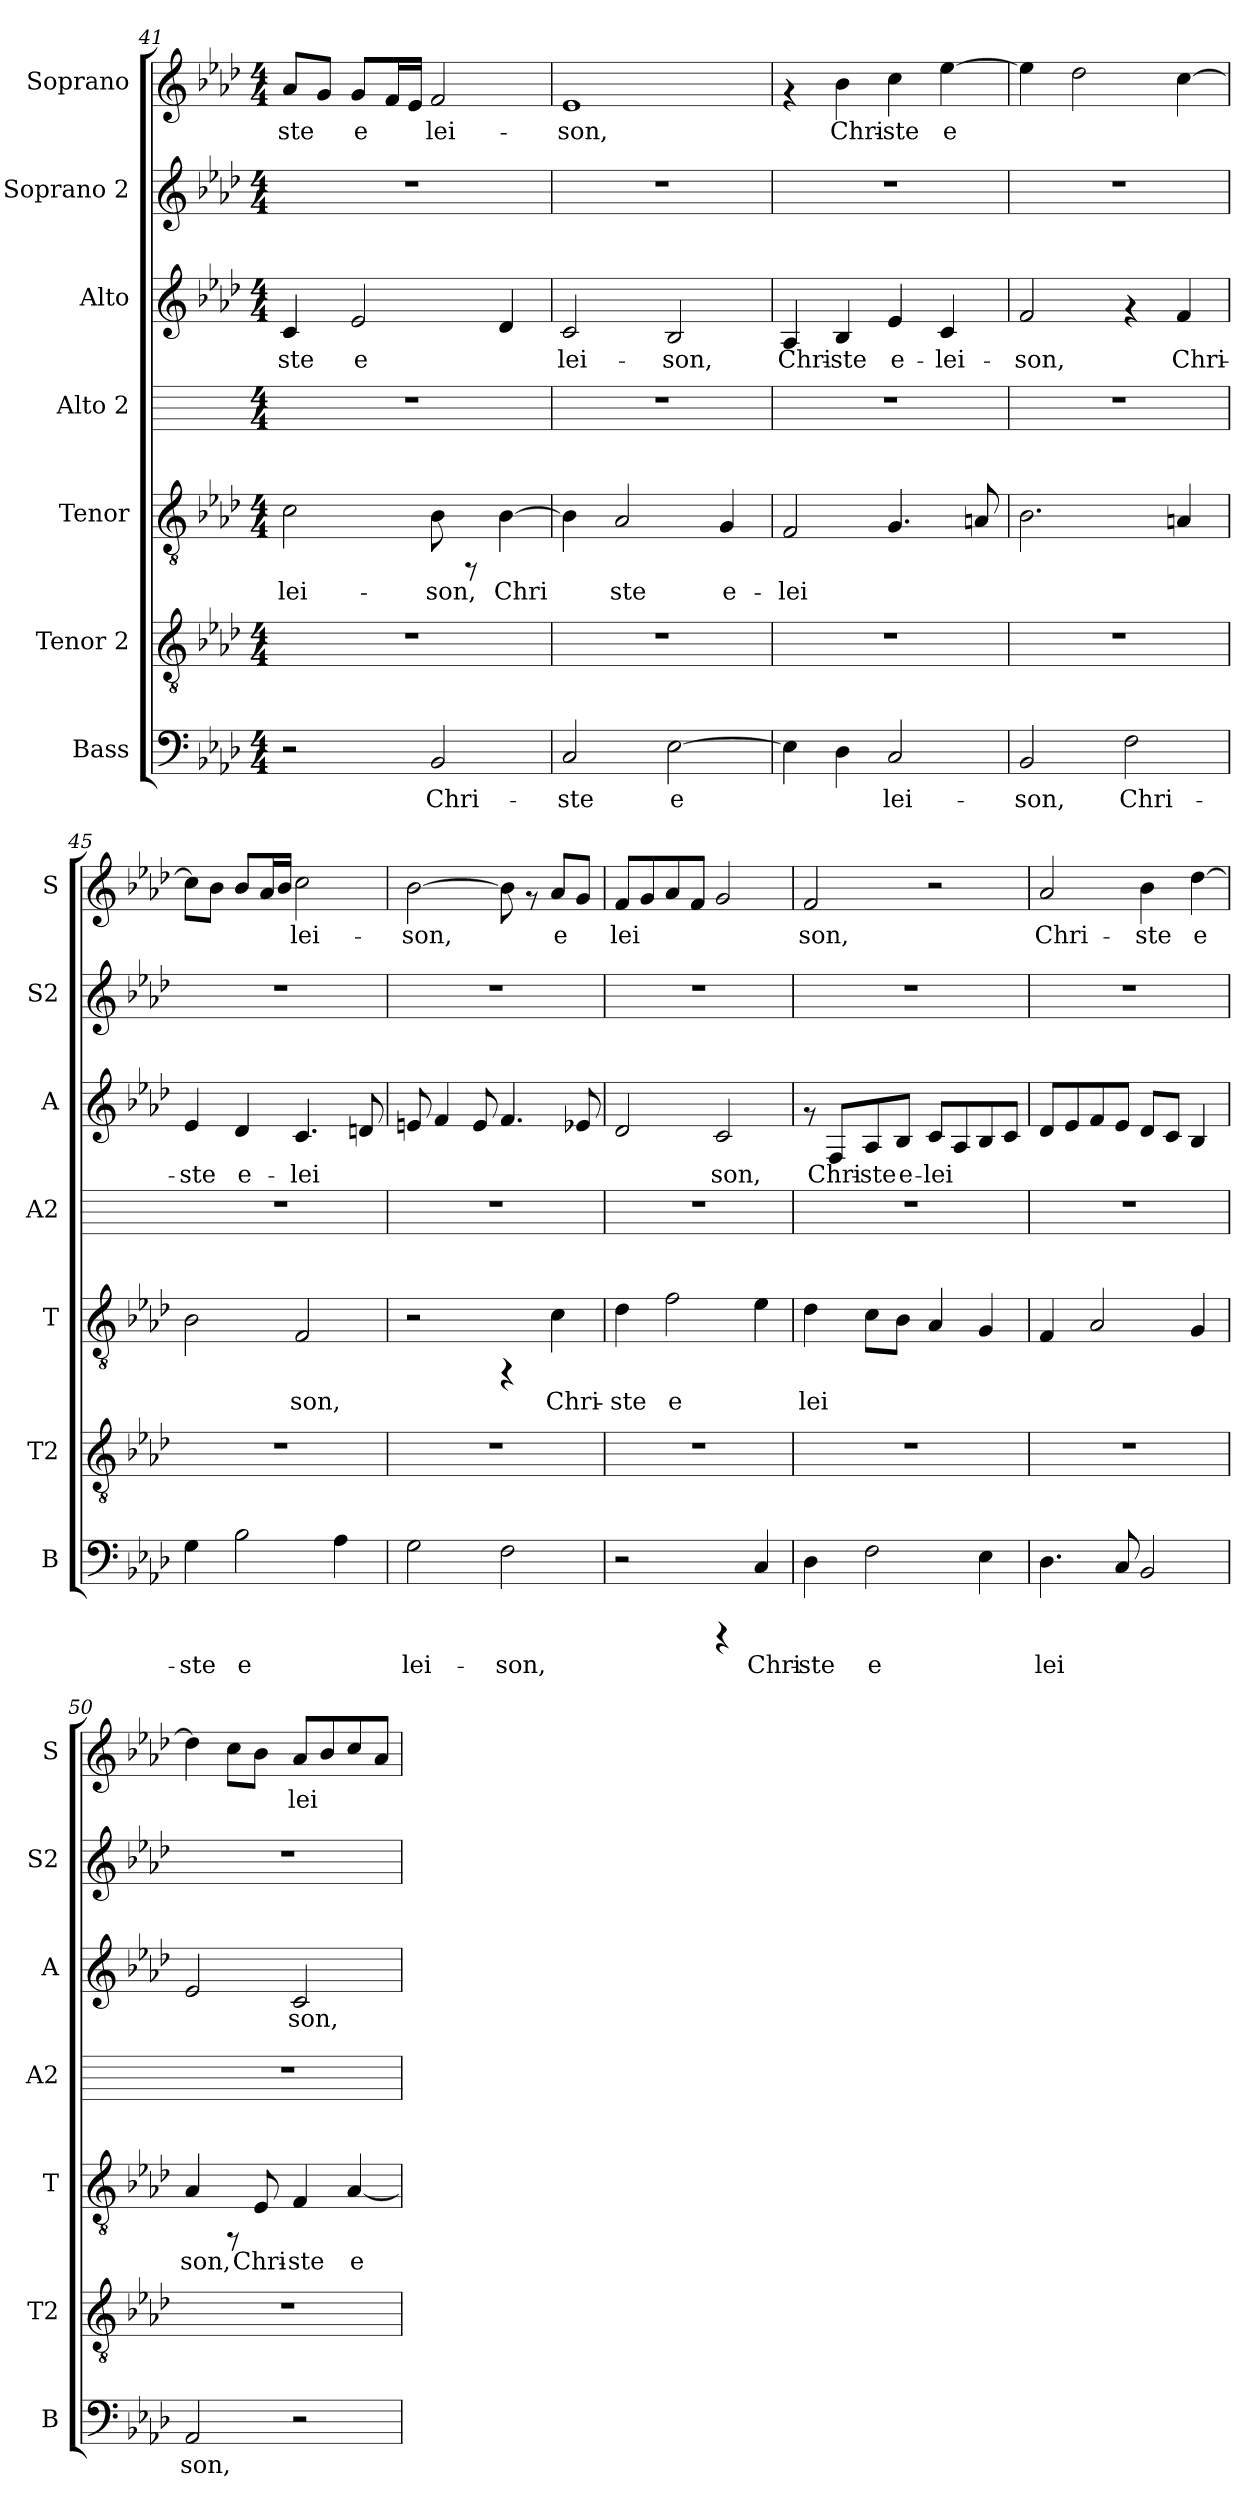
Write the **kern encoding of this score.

**kern	**text	**kern	**kern	**text	**kern	**kern	**text	**kern	**kern	**text
*part7	*part7	*part6	*part5	*part5	*part4	*part3	*part3	*part2	*part1	*part1
*staff7	*staff7	*staff6	*staff5	*staff5	*staff4	*staff3	*staff3	*staff2	*staff1	*staff1
*I"Bass	*	*I"Tenor 2	*I"Tenor	*	*I"Alto 2	*I"Alto	*	*I"Soprano 2	*I"Soprano	*
*I'B	*	*I'T2	*I'T	*	*I'A2	*I'A	*	*I'S2	*I'S	*
*clefF4	*	*clefGv2	*clefGv2	*	*	*clefG2	*	*clefG2	*clefG2	*
*k[b-e-a-d-]	*	*k[b-e-a-d-]	*k[b-e-a-d-]	*	*k[]	*k[b-e-a-d-]	*	*k[b-e-a-d-]	*k[b-e-a-d-]	*
*A-:	*	*A-:	*A-:	*	*C:	*A-:	*	*A-:	*A-:	*
*M4/4	*	*M4/4	*M4/4	*	*M4/4	*M4/4	*	*M4/4	*M4/4	*
=41	=41	=41	=41	=41	=41	=41	=41	=41	=41	=41
!	!	!	!	!LO:LY:b:cj	!	!	!LO:LY:b:cj	!	!	!LO:LY:b:cj
2r	.	1r	2c\	-lei-	1r	4c/	-ste	1r	8a-/L	-ste
!	!	!	!	!	!	!	!	!	!	!LO:LY:b:cj
.	.	.	.	.	.	.	.	.	8g/J	.
!	!	!	!	!	!	!	!LO:LY:b:cj	!	!	!LO:LY:b:cj
.	.	.	.	.	.	2e-/	e-	.	8g/L	e-
!	!	!	!	!	!	!	!	!	!	!LO:LY:b:cj
.	.	.	.	.	.	.	.	.	16f/	--
!	!	!	!	!	!	!	!	!	!	!LO:LY:b:cj
.	.	.	.	.	.	.	.	.	16e-/J	--
!	!LO:LY:b:cj	!	!	!LO:LY:b:cj	!	!	!	!	!	!LO:LY:b:cj
2BB-/	Chri-	.	8B-\	-son,	.	.	.	.	2f/	-lei-
.	.	.	8rFF	.	.	.	.	.	.	.
!	!	!	!	!LO:LY:b:cj	!	!	!LO:LY:b:cj	!	!	!
.	.	.	[>4B-\	Chri-	.	4d-/	--	.	.	.
=42	=42	=42	=42	=42	=42	=42	=42	=42	=42	=42
!	!LO:LY:b:cj	!	!	!LO:LY:b:cj	!	!	!LO:LY:b:cj	!	!	!LO:LY:b:cj
2C/	-ste	1r	4B-\]	--	1r	2c/	-lei-	1r	1e-	-son,
!	!	!	!	!LO:LY:b:cj	!	!	!	!	!	!
.	.	.	2A-/	-ste	.	.	.	.	.	.
!	!LO:LY:b:cj	!	!	!	!	!	!LO:LY:b:cj	!	!	!
[>2E-\	e-	.	.	.	.	2B-/	-son,	.	.	.
!	!	!	!	!LO:LY:b:cj	!	!	!	!	!	!
.	.	.	4G/	e-	.	.	.	.	.	.
=43	=43	=43	=43	=43	=43	=43	=43	=43	=43	=43
!	!LO:LY:b:cj	!	!	!LO:LY:b:cj	!	!	!LO:LY:b:cj	!	!	!
4E-\]	--	1r	2F/	-lei-	1r	4A-/	Chri-	1r	4rf	.
!	!LO:LY:b:cj	!	!	!	!	!	!LO:LY:b:cj	!	!	!LO:LY:b:cj
4D-\	--	.	.	.	.	4B-/	-ste	.	4b-\	Chri-
!	!LO:LY:b:cj	!	!	!LO:LY:b:cj	!	!	!LO:LY:b:cj	!	!	!LO:LY:b:cj
2C/	-lei-	.	4.G/	--	.	4e-/	e-	.	4cc\	-ste
!	!	!	!	!	!	!	!LO:LY:b:cj	!	!	!LO:LY:b:cj
.	.	.	.	.	.	4c/	-lei-	.	[>4ee-\	e-
!	!	!	!	!LO:LY:b:cj	!	!	!	!	!	!
.	.	.	8An/	--	.	.	.	.	.	.
=44	=44	=44	=44	=44	=44	=44	=44	=44	=44	=44
!	!LO:LY:b:cj	!	!	!LO:LY:b:cj	!	!	!LO:LY:b:cj	!	!	!LO:LY:b:cj
2BB-/	-son,	1r	2.B-\	--	1r	2f/	-son,	1r	4ee-\]	--
!	!	!	!	!	!	!	!	!	!	!LO:LY:b:cj
.	.	.	.	.	.	.	.	.	2dd-\	--
!	!LO:LY:b:cj	!	!	!	!	!	!	!	!	!
2F\	Chri-	.	.	.	.	4rf	.	.	.	.
!	!	!	!	!LO:LY:b:cj	!	!	!LO:LY:b:cj	!	!	!LO:LY:b:cj
.	.	.	4An/	--	.	4f/	Chri-	.	[>4cc\	--
!!LO:PB:g=z
=45	=45	=45	=45	=45	=45	=45	=45	=45	=45	=45
!	!LO:LY:b:cj	!	!	!LO:LY:b:cj	!	!	!LO:LY:b:cj	!	!	!LO:LY:b:cj
4G\	-ste	1r	2B-\	--	1r	4e-/	-ste	1r	8cc\L]	--
!	!	!	!	!	!	!	!	!	!	!LO:LY:b:cj
.	.	.	.	.	.	.	.	.	8b-\J	--
!	!LO:LY:b:cj	!	!	!	!	!	!LO:LY:b:cj	!	!	!LO:LY:b:cj
2B-\	e-	.	.	.	.	4d-/	e-	.	8b-/L	--
!	!	!	!	!	!	!	!	!	!	!LO:LY:b:cj
.	.	.	.	.	.	.	.	.	16a-/	--
!	!	!	!	!	!	!	!	!	!	!LO:LY:b:cj
.	.	.	.	.	.	.	.	.	16b-/J	--
!	!	!	!	!LO:LY:b:cj	!	!	!LO:LY:b:cj	!	!	!LO:LY:b:cj
.	.	.	2F/	-son,	.	4.c/	-lei-	.	2cc\	-lei-
!	!LO:LY:b:cj	!	!	!	!	!	!	!	!	!
4A-\	--	.	.	.	.	.	.	.	.	.
!	!	!	!	!	!	!	!LO:LY:b:cj	!	!	!
.	.	.	.	.	.	8dn/	--	.	.	.
=46	=46	=46	=46	=46	=46	=46	=46	=46	=46	=46
!	!LO:LY:b:cj	!	!	!	!	!	!LO:LY:b:cj	!	!	!LO:LY:b:cj
2G\	-lei-	1r	2r	.	1r	8en/	--	1r	[>2b-\	-son,
!	!	!	!	!	!	!	!LO:LY:b:cj	!	!	!
.	.	.	.	.	.	4f/	--	.	.	.
!	!	!	!	!	!	!	!LO:LY:b:cj	!	!	!
.	.	.	.	.	.	8e/	--	.	.	.
!	!LO:LY:b:cj	!	!	!	!	!	!LO:LY:b:cj	!	!	!LO:LY:b:cj
2F\	-son,	.	4rFF	.	.	4.f/	--	.	8b-\]	.
.	.	.	.	.	.	.	.	.	8rf	.
!	!	!	!	!LO:LY:b:cj	!	!	!	!	!	!LO:LY:b:cj
.	.	.	4c\	Chri-	.	.	.	.	8a-/L	e-
!	!	!	!	!	!	!	!LO:LY:b:cj	!	!	!LO:LY:b:cj
.	.	.	.	.	.	8e-X/	--	.	8g/J	--
=47	=47	=47	=47	=47	=47	=47	=47	=47	=47	=47
!	!	!	!	!LO:LY:b:cj	!	!	!LO:LY:b:cj	!	!	!LO:LY:b:cj
2r	.	1r	4d-\	-ste	1r	2d-/	--	1r	8f/L	-lei-
!	!	!	!	!	!	!	!	!	!	!LO:LY:b:cj
.	.	.	.	.	.	.	.	.	8g/	--
!	!	!	!	!LO:LY:b:cj	!	!	!	!	!	!LO:LY:b:cj
.	.	.	2f\	e-	.	.	.	.	8a-/	--
!	!	!	!	!	!	!	!	!	!	!LO:LY:b:cj
.	.	.	.	.	.	.	.	.	8f/J	--
!	!	!	!	!	!	!	!LO:LY:b:cj	!	!	!LO:LY:b:cj
4rCCC	.	.	.	.	.	2c/	-son,	.	2g/	--
!	!LO:LY:b:cj	!	!	!LO:LY:b:cj	!	!	!	!	!	!
4C/	Chri-	.	4e-\	--	.	.	.	.	.	.
=48	=48	=48	=48	=48	=48	=48	=48	=48	=48	=48
!	!LO:LY:b:cj	!	!	!LO:LY:b:cj	!	!	!	!	!	!LO:LY:b:cj
4D-\	-ste	1r	4d-\	-lei-	1r	8rf	.	1r	2f/	-son,
!	!	!	!	!	!	!	!LO:LY:b:cj	!	!	!
.	.	.	.	.	.	8F/L	Chri-	.	.	.
!	!LO:LY:b:cj	!	!	!LO:LY:b:cj	!	!	!LO:LY:b:cj	!	!	!
2F\	e-	.	8c\L	--	.	8A-/	-ste	.	.	.
!	!	!	!	!LO:LY:b:cj	!	!	!LO:LY:b:cj	!	!	!
.	.	.	8B-\J	--	.	8B-/J	e-	.	.	.
!	!	!	!	!LO:LY:b:cj	!	!	!LO:LY:b:cj	!	!	!
.	.	.	4A-/	--	.	8c/L	-lei-	.	2r	.
!	!	!	!	!	!	!	!LO:LY:b:cj	!	!	!
.	.	.	.	.	.	8A-/	--	.	.	.
!	!LO:LY:b:cj	!	!	!LO:LY:b:cj	!	!	!LO:LY:b:cj	!	!	!
4E-\	--	.	4G/	--	.	8B-/	--	.	.	.
!	!	!	!	!	!	!	!LO:LY:b:cj	!	!	!
.	.	.	.	.	.	8c/J	--	.	.	.
=49	=49	=49	=49	=49	=49	=49	=49	=49	=49	=49
!	!LO:LY:b:cj	!	!	!LO:LY:b:cj	!	!	!LO:LY:b:cj	!	!	!LO:LY:b:cj
4.D-\	-lei-	1r	4F/	--	1r	8d-/L	--	1r	2a-/	Chri-
!	!	!	!	!	!	!	!LO:LY:b:cj	!	!	!
.	.	.	.	.	.	8e-/	--	.	.	.
!	!	!	!	!LO:LY:b:cj	!	!	!LO:LY:b:cj	!	!	!
.	.	.	2A-/	--	.	8f/	--	.	.	.
!	!LO:LY:b:cj	!	!	!	!	!	!LO:LY:b:cj	!	!	!
8C/	--	.	.	.	.	8e-/J	--	.	.	.
!	!LO:LY:b:cj	!	!	!	!	!	!LO:LY:b:cj	!	!	!LO:LY:b:cj
2BB-/	--	.	.	.	.	8d-/L	--	.	4b-\	-ste
!	!	!	!	!	!	!	!LO:LY:b:cj	!	!	!
.	.	.	.	.	.	8c/J	--	.	.	.
!	!	!	!	!LO:LY:b:cj	!	!	!LO:LY:b:cj	!	!	!LO:LY:b:cj
.	.	.	4G/	--	.	4B-/	--	.	[<4dd-\	e-
!!LO:LB:g=z
=50	=50	=50	=50	=50	=50	=50	=50	=50	=50	=50
!	!LO:LY:b:cj	!	!	!LO:LY:b:cj	!	!	!LO:LY:b:cj	!	!	!LO:LY:b:cj
2AA-/	-son,	1r	4A-/	-son,	1r	2e-/	--	1r	4dd-\]	--
!	!	!	!	!	!	!	!	!	!	!LO:LY:b:cj
.	.	.	8rFF	.	.	.	.	.	8cc\L	--
!	!	!	!	!LO:LY:b:cj	!	!	!	!	!	!LO:LY:b:cj
.	.	.	8E-/	Chri-	.	.	.	.	8b-\J	--
!	!	!	!	!LO:LY:b:cj	!	!	!LO:LY:b:cj	!	!	!LO:LY:b:cj
2r	.	.	4F/	-ste	.	2c/	-son,	.	8a-/L	-lei-
!	!	!	!	!	!	!	!	!	!	!LO:LY:b:cj
.	.	.	.	.	.	.	.	.	8b-/	--
!	!	!	!	!LO:LY:b:cj	!	!	!	!	!	!LO:LY:b:cj
.	.	.	[<4A-/	e-	.	.	.	.	8cc/	--
!	!	!	!	!	!	!	!	!	!	!LO:LY:b:cj
.	.	.	.	.	.	.	.	.	8a-/J	--
=	=	=	=	=	=	=	=	=	=	=
*-	*-	*-	*-	*-	*-	*-	*-	*-	*-	*-
